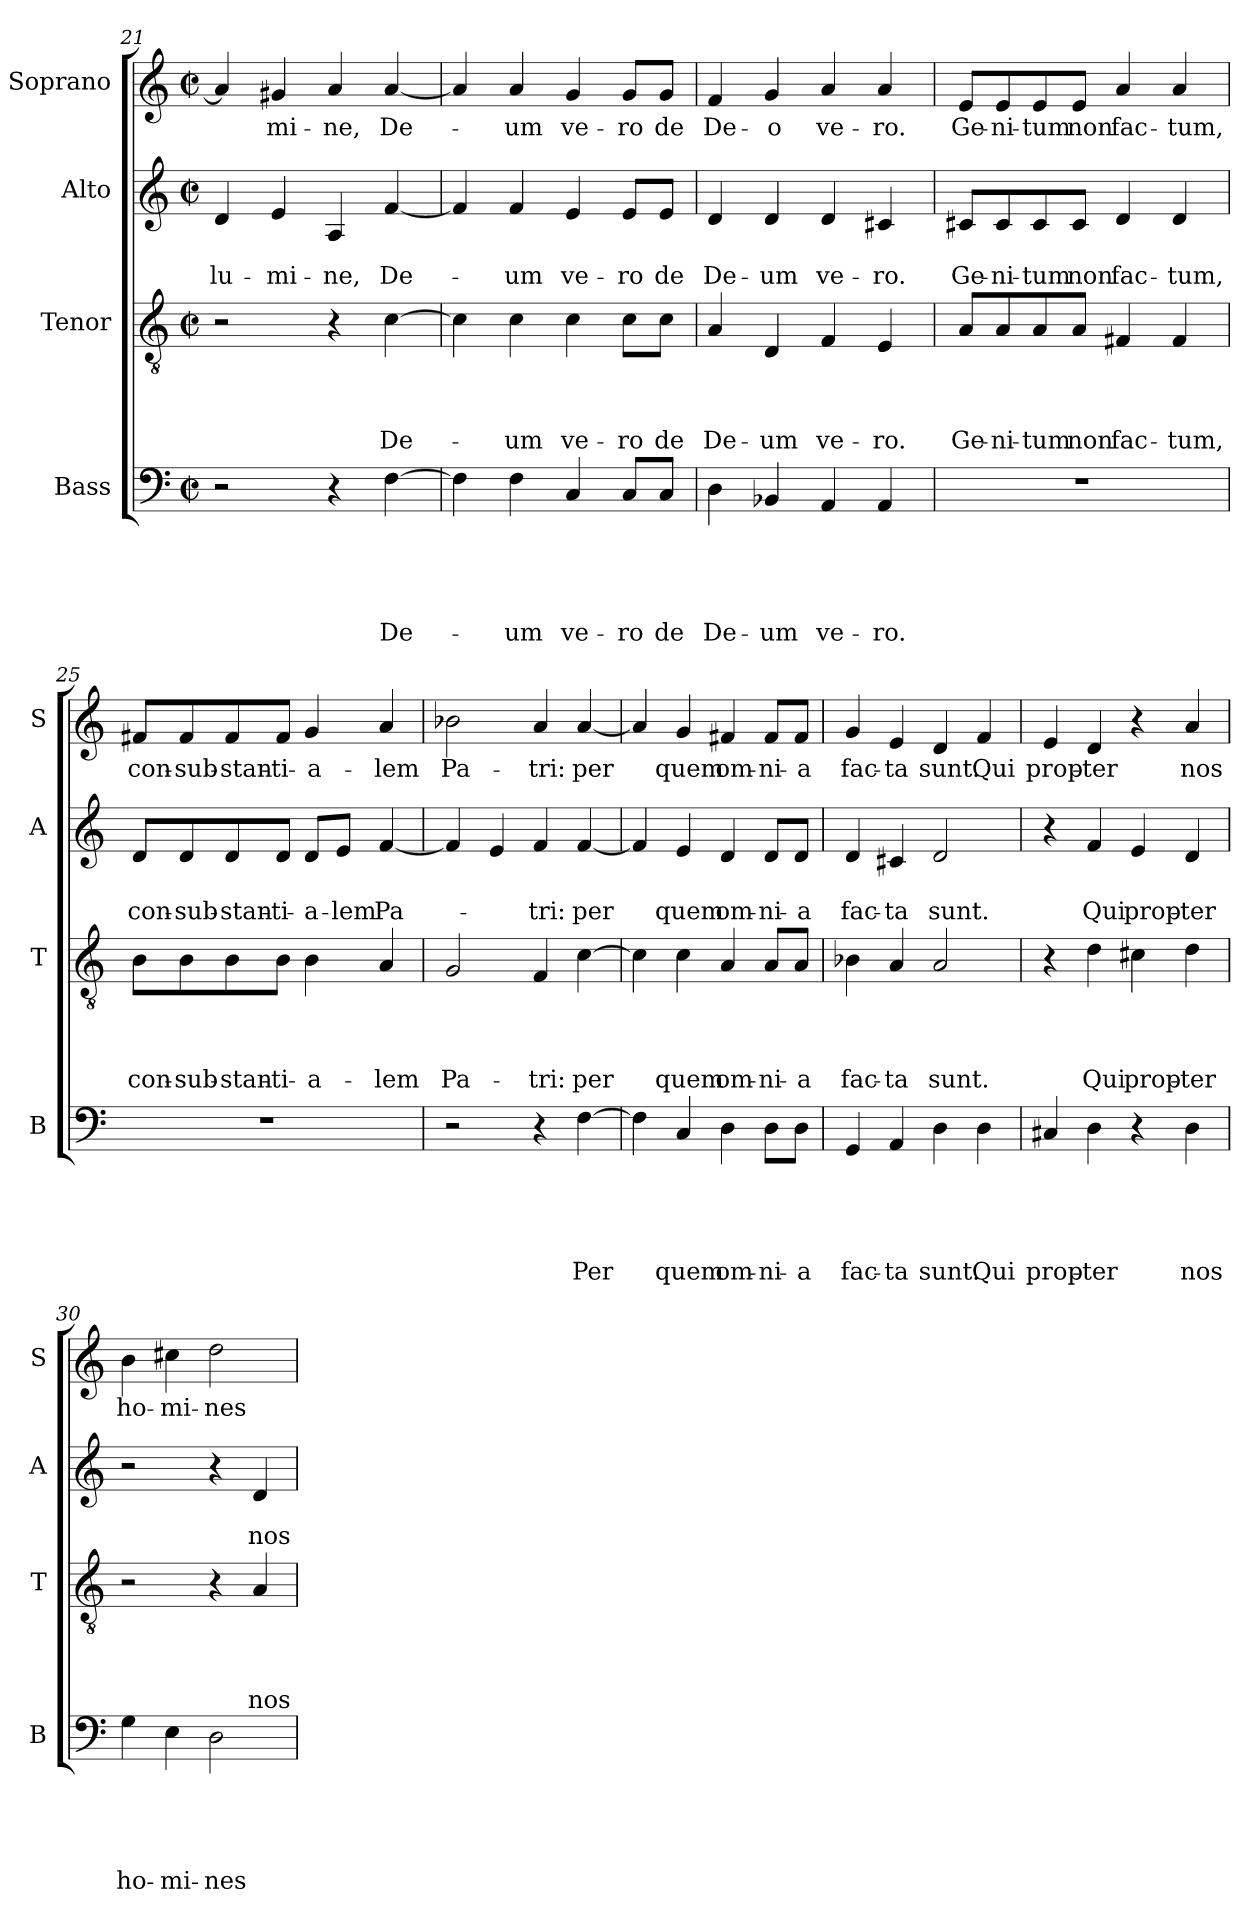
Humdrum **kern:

**kern	**text	**text	**text	**text	**text	**kern	**text	**text	**text	**text	**kern	**text	**text	**kern	**text
*part4	*part4	*part4	*part4	*part4	*part4	*part3	*part3	*part3	*part3	*part3	*part2	*part2	*part2	*part1	*part1
*staff4	*staff4	*staff4	*staff4	*staff4	*staff4	*staff3	*staff3	*staff3	*staff3	*staff3	*staff2	*staff2	*staff2	*staff1	*staff1
*I"Bass	*	*	*	*	*	*I"Tenor	*	*	*	*	*I"Alto	*	*	*I"Soprano	*
*I'B	*	*	*	*	*	*I'T	*	*	*	*	*I'A	*	*	*I'S	*
*clefF4	*	*	*	*	*	*clefGv2	*	*	*	*	*clefG2	*	*	*clefG2	*
*k[]	*	*	*	*	*	*k[]	*	*	*	*	*k[]	*	*	*k[]	*
*C:	*	*	*	*	*	*C:	*	*	*	*	*C:	*	*	*C:	*
*M2/2	*	*	*	*	*	*M2/2	*	*	*	*	*M2/2	*	*	*M2/2	*
*met(c|)	*	*	*	*	*	*met(c|)	*	*	*	*	*met(c|)	*	*	*met(c|)	*
=21	=21	=21	=21	=21	=21	=21	=21	=21	=21	=21	=21	=21	=21	=21	=21
!	!	!	!	!	!	!	!	!	!	!	!	!	!LO:LY:b	!	!
2r	.	.	.	.	.	2r	.	.	.	.	4d/	.	lu-	4a/]	.
!	!	!	!	!	!	!	!	!	!	!	!	!	!LO:LY:b	!	!LO:LY:b
.	.	.	.	.	.	.	.	.	.	.	4e/	.	-mi-	4g#X/	-mi-
!	!	!	!	!	!	!	!	!	!	!	!	!	!LO:LY:b	!	!LO:LY:b
4r	.	.	.	.	.	4r	.	.	.	.	4A/	.	-ne,	4a/	-ne,
!	!	!	!	!	!LO:LY:b	!	!	!	!	!LO:LY:b	!	!	!LO:LY:b	!	!LO:LY:b
[>4F\	.	.	.	.	De-	[>4c\	.	.	.	De-	[<4f/	.	De-	[<4a/	De-
=22	=22	=22	=22	=22	=22	=22	=22	=22	=22	=22	=22	=22	=22	=22	=22
4F\]	.	.	.	.	.	4c\]	.	.	.	.	4f/]	.	.	4a/]	.
!	!	!	!	!	!LO:LY:b	!	!	!	!	!LO:LY:b	!	!	!LO:LY:b	!	!LO:LY:b
4F\	.	.	.	.	-um	4c\	.	.	.	-um	4f/	.	-um	4a/	-um
!	!	!	!	!	!LO:LY:b	!	!	!	!	!LO:LY:b	!	!	!LO:LY:b	!	!LO:LY:b
4C/	.	.	.	.	ve-	4c\	.	.	.	ve-	4e/	.	ve-	4g/	ve-
!	!	!	!	!	!LO:LY:b	!	!	!	!	!LO:LY:b	!	!	!LO:LY:b	!	!LO:LY:b
8C/L	.	.	.	.	-ro	8c\L	.	.	.	-ro	8e/L	.	-ro	8g/L	-ro
!	!	!	!	!	!LO:LY:b	!	!	!	!	!LO:LY:b	!	!	!LO:LY:b	!	!LO:LY:b
8C/J	.	.	.	.	de	8c\J	.	.	.	de	8e/J	.	de	8g/J	de
=23	=23	=23	=23	=23	=23	=23	=23	=23	=23	=23	=23	=23	=23	=23	=23
!	!	!	!	!	!LO:LY:b	!	!	!	!	!LO:LY:b	!	!	!LO:LY:b	!	!LO:LY:b
4D\	.	.	.	.	De-	4A/	.	.	.	De-	4d/	.	De-	4f/	De-
!	!	!	!	!	!LO:LY:b	!	!	!	!	!LO:LY:b	!	!	!LO:LY:b	!	!LO:LY:b
4BB-X/	.	.	.	.	-um	4D/	.	.	.	-um	4d/	.	-um	4g/	-o
!	!	!	!	!	!LO:LY:b	!	!	!	!	!LO:LY:b	!	!	!LO:LY:b	!	!LO:LY:b
4AA/	.	.	.	.	ve-	4F/	.	.	.	ve-	4d/	.	ve-	4a/	ve-
!	!	!	!	!	!LO:LY:b	!	!	!	!	!LO:LY:b	!	!	!LO:LY:b	!	!LO:LY:b
4AA/	.	.	.	.	-ro.	4E/	.	.	.	-ro.	4c#X/	.	-ro.	4a/	-ro.
!!LO:LB:g=z
=24	=24	=24	=24	=24	=24	=24	=24	=24	=24	=24	=24	=24	=24	=24	=24
!	!	!	!	!	!	!	!	!	!	!LO:LY:b	!	!	!LO:LY:b	!	!LO:LY:b
1r	.	.	.	.	.	8A/L	.	.	.	Ge-	8c#X/L	.	Ge-	8e/L	Ge-
!	!	!	!	!	!	!	!	!	!	!LO:LY:b	!	!	!LO:LY:b	!	!LO:LY:b
.	.	.	.	.	.	8A/	.	.	.	-ni-	8c#/	.	-ni-	8e/	-ni-
!	!	!	!	!	!	!	!	!	!	!LO:LY:b:rj	!	!	!LO:LY:b:rj	!	!LO:LY:b:rj
.	.	.	.	.	.	8A/	.	.	.	-tum	8c#/	.	-tum	8e/	-tum
!	!	!	!	!	!	!	!	!	!	!LO:LY:b	!	!	!LO:LY:b	!	!LO:LY:b
.	.	.	.	.	.	8A/J	.	.	.	non	8c#/J	.	non	8e/J	non
!	!	!	!	!	!	!	!	!	!	!LO:LY:b	!	!	!LO:LY:b	!	!LO:LY:b
.	.	.	.	.	.	4F#X/	.	.	.	fac-	4d/	.	fac-	4a/	fac-
!	!	!	!	!	!	!	!	!	!	!LO:LY:b	!	!	!LO:LY:b	!	!LO:LY:b
.	.	.	.	.	.	4F#/	.	.	.	-tum,	4d/	.	-tum,	4a/	-tum,
=25	=25	=25	=25	=25	=25	=25	=25	=25	=25	=25	=25	=25	=25	=25	=25
!	!	!	!	!	!	!	!	!	!	!LO:LY:b	!	!	!LO:LY:b	!	!LO:LY:b
1r	.	.	.	.	.	8B\L	.	.	.	con-	8d/L	.	con-	8f#X/L	con-
!	!	!	!	!	!	!	!	!	!	!LO:LY:b	!	!	!LO:LY:b	!	!LO:LY:b
.	.	.	.	.	.	8B\	.	.	.	-sub-	8d/	.	-sub-	8f#/	-sub-
!	!	!	!	!	!	!	!	!	!	!LO:LY:b	!	!	!LO:LY:b	!	!LO:LY:b
.	.	.	.	.	.	8B\	.	.	.	-stan-	8d/	.	-stan-	8f#/	-stan-
!	!	!	!	!	!	!	!	!	!	!LO:LY:b:rj	!	!	!LO:LY:b	!	!LO:LY:b:rj
.	.	.	.	.	.	8B\J	.	.	.	-ti-	8d/J	.	-ti-	8f#/J	-ti-
!	!	!	!	!	!	!	!	!	!	!LO:LY:b:rj	!	!	!LO:LY:b:rj	!	!LO:LY:b:rj
.	.	.	.	.	.	4B\	.	.	.	-a-	8d/L	.	-a-	4g/	-a-
!	!	!	!	!	!	!	!	!	!	!	!	!	!LO:LY:b:rj	!	!
.	.	.	.	.	.	.	.	.	.	.	8e/J	.	-lem	.	.
!	!	!	!	!	!	!	!	!	!	!LO:LY:b	!	!	!LO:LY:b	!	!LO:LY:b
.	.	.	.	.	.	4A/	.	.	.	-lem	[<4f/	.	Pa-	4a/	-lem
=26	=26	=26	=26	=26	=26	=26	=26	=26	=26	=26	=26	=26	=26	=26	=26
!	!	!	!	!	!	!	!	!	!	!LO:LY:b	!	!	!	!	!LO:LY:b
2r	.	.	.	.	.	2G/	.	.	.	Pa-	4f/]	.	.	2b-X\	Pa-
.	.	.	.	.	.	.	.	.	.	.	4e/	.	.	.	.
!	!	!	!	!	!	!	!	!	!	!LO:LY:b	!	!	!LO:LY:b	!	!LO:LY:b
4r	.	.	.	.	.	4F/	.	.	.	-tri:	4f/	.	-tri:	4a/	-tri:
!	!	!	!	!	!LO:LY:b	!	!	!	!	!LO:LY:b	!	!	!LO:LY:b	!	!LO:LY:b
[>4F\	.	.	.	.	Per	[>4c\	.	.	.	per	[<4f/	.	per	[<4a/	per
=27	=27	=27	=27	=27	=27	=27	=27	=27	=27	=27	=27	=27	=27	=27	=27
4F\]	.	.	.	.	.	4c\]	.	.	.	.	4f/]	.	.	4a/]	.
!	!	!	!	!	!LO:LY:b	!	!	!	!	!LO:LY:b	!	!	!LO:LY:b	!	!LO:LY:b
4C/	.	.	.	.	quem	4c\	.	.	.	quem	4e/	.	quem	4g/	quem
!	!	!	!	!	!LO:LY:b	!	!	!	!	!LO:LY:b	!	!	!LO:LY:b	!	!LO:LY:b
4D\	.	.	.	.	om-	4A/	.	.	.	om-	4d/	.	om-	4f#X/	om-
!	!	!	!	!	!LO:LY:b	!	!	!	!	!LO:LY:b	!	!	!LO:LY:b	!	!LO:LY:b
8D\L	.	.	.	.	-ni-	8A/L	.	.	.	-ni-	8d/L	.	-ni-	8f#/L	-ni-
!	!	!	!	!	!LO:LY:b:rj	!	!	!	!	!LO:LY:b:rj	!	!	!LO:LY:b:rj	!	!LO:LY:b:rj
8D\J	.	.	.	.	-a	8A/J	.	.	.	-a	8d/J	.	-a	8f#/J	-a
=28	=28	=28	=28	=28	=28	=28	=28	=28	=28	=28	=28	=28	=28	=28	=28
!	!	!	!	!	!LO:LY:b	!	!	!	!	!LO:LY:b	!	!	!LO:LY:b	!	!LO:LY:b
4GG/	.	.	.	.	fac-	4B-X\	.	.	.	fac-	4d/	.	fac-	4g/	fac-
!	!	!	!	!	!LO:LY:b	!	!	!	!	!LO:LY:b	!	!	!LO:LY:b	!	!LO:LY:b
4AA/	.	.	.	.	-ta	4A/	.	.	.	-ta	4c#X/	.	-ta	4e/	-ta
!	!	!	!	!	!LO:LY:b	!	!	!	!	!LO:LY:b	!	!	!LO:LY:b	!	!LO:LY:b
4D\	.	.	.	.	sunt.	2A/	.	.	.	sunt.	2d/	.	sunt.	4d/	sunt.
!	!	!	!	!	!LO:LY:b	!	!	!	!	!	!	!	!	!	!LO:LY:b
4D\	.	.	.	.	Qui	.	.	.	.	.	.	.	.	4f/	Qui
!!LO:PB:g=z
=29	=29	=29	=29	=29	=29	=29	=29	=29	=29	=29	=29	=29	=29	=29	=29
!	!	!	!	!	!LO:LY:b	!	!	!	!	!	!	!	!	!	!LO:LY:b
4C#X/	.	.	.	.	prop-	4r	.	.	.	.	4r	.	.	4e/	prop-
!	!	!	!	!	!LO:LY:b:rj	!	!	!	!	!LO:LY:b	!	!	!LO:LY:b	!	!LO:LY:b:rj
4D\	.	.	.	.	-ter	4d\	.	.	.	Qui	4f/	.	Qui	4d/	-ter
!	!	!	!	!	!	!	!	!	!	!LO:LY:b	!	!	!LO:LY:b	!	!
4r	.	.	.	.	.	4c#X\	.	.	.	prop-	4e/	.	prop-	4r	.
!	!	!	!	!	!LO:LY:b	!	!	!	!	!LO:LY:b:rj	!	!	!LO:LY:b:rj	!	!LO:LY:b
4D\	.	.	.	.	nos	4d\	.	.	.	-ter	4d/	.	-ter	4a/	nos
=30	=30	=30	=30	=30	=30	=30	=30	=30	=30	=30	=30	=30	=30	=30	=30
!	!	!	!	!	!LO:LY:b	!	!	!	!	!	!	!	!	!	!LO:LY:b
4G\	.	.	.	.	ho-	2r	.	.	.	.	2r	.	.	4b\	ho-
!	!	!	!	!	!LO:LY:b	!	!	!	!	!	!	!	!	!	!LO:LY:b
4E\	.	.	.	.	-mi-	.	.	.	.	.	.	.	.	4cc#X\	-mi-
!	!	!	!	!	!LO:LY:b	!	!	!	!	!	!	!	!	!	!LO:LY:b:rj
2D\	.	.	.	.	-nes	4r	.	.	.	.	4r	.	.	2dd\	-nes
!	!	!	!	!	!	!	!	!	!	!LO:LY:b	!	!	!LO:LY:b	!	!
.	.	.	.	.	.	4A/	.	.	.	nos	4d/	.	nos	.	.
=	=	=	=	=	=	=	=	=	=	=	=	=	=	=	=
*-	*-	*-	*-	*-	*-	*-	*-	*-	*-	*-	*-	*-	*-	*-	*-
